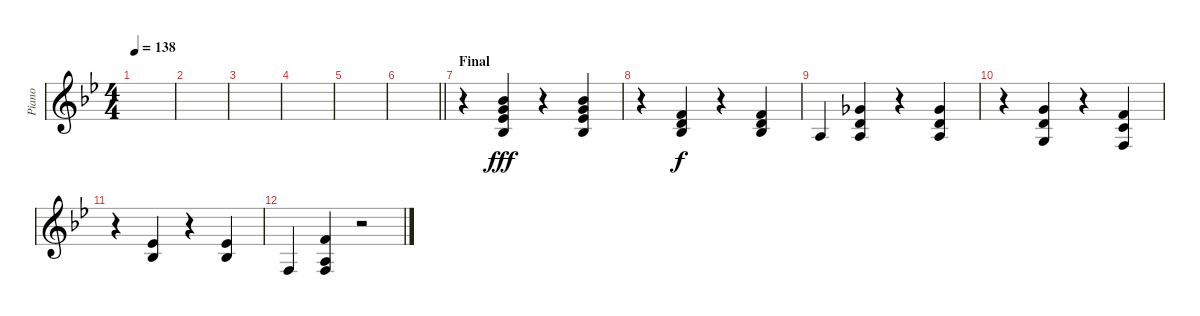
\track ("Piano" "Piano") {instrument brightacousticpiano}
\staff {score}
\tuning (E4 B3 G3 D3 A2 E2) {hide}
\ts (4 4)
\tempo 138
\clef g2
\ks bb
|
|
|
|
|
\barLineRight lightlight
|
\section ("" "Final")
r.4 (6.1 8.2 8.3 8.4).4{dy fff} r.4 (6.1 8.2 8.3 8.4).4 |
r.4 (6.2 7.3 8.4).4{dy f} r.4 (6.2 7.3 8.4).4 |
7.4.4 (7.2 7.3 7.4).4 r.4 (7.2 7.3 7.4).4 |
r.4 (3.1 3.2 0.3).4 r.4 (1.1 1.2 3.4).4 |
r.4 (4.2 3.3).4 r.4 (4.2 3.3).4 |
3.4.4 (1.1 2.3 3.4).4 r.2
